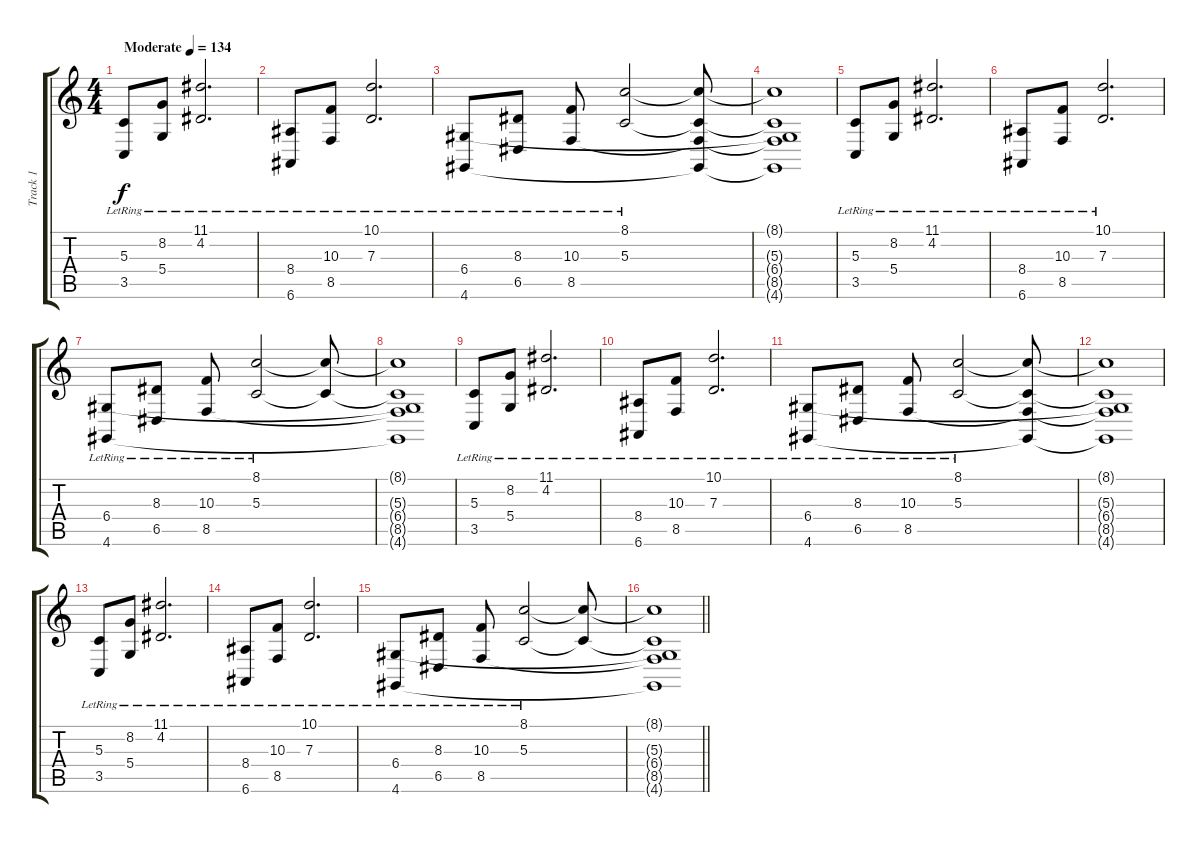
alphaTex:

\track ("Track 1" "Track 1") {instrument acousticgrandpiano}
\staff {score tabs}
\tuning (E4 B3 G3 D3 A2 E2) {hide}
\ts (4 4)
\tempo (134 "Moderate")
\clef g2
\ks c
(5.3{lr} 3.5{lr}).8{dy f instrument acousticgrandpiano} (8.2{lr} 5.4{lr}).8 (11.1{lr} 4.2{lr}).2{d} |
(8.4{lr} 6.6{lr}).8 (10.3{lr} 8.5{lr}).8 (10.1{lr} 7.3{lr}).2{d} |
(6.4{lr} 4.6{lr}).8 (8.3{lr} 6.5{lr}).8 (10.3{lr} 8.5{lr}).8 (8.1{lr} 5.3{lr}).2 (8.1{t} 5.3{t} 8.5{t} 4.6{t}).8 |
(8.1{t} 5.3{t} 6.4{t} 8.5{t} 4.6{t}).1 |
(5.3{lr} 3.5{lr}).8 (8.2{lr} 5.4{lr}).8 (11.1{lr} 4.2{lr}).2{d} |
(8.4{lr} 6.6{lr}).8 (10.3{lr} 8.5{lr}).8 (10.1{lr} 7.3{lr}).2{d} |
(6.4{lr} 4.6{lr}).8 (8.3{lr} 6.5{lr}).8 (10.3{lr} 8.5{lr}).8 (8.1{lr} 5.3{lr}).2 (8.1{t} 5.3{t}).8 |
(8.1{t} 5.3{t} 6.4{t} 8.5{t} 4.6{t}).1 |
(5.3{lr} 3.5{lr}).8 (8.2{lr} 5.4{lr}).8 (11.1{lr} 4.2{lr}).2{d} |
(8.4{lr} 6.6{lr}).8 (10.3{lr} 8.5{lr}).8 (10.1{lr} 7.3{lr}).2{d} |
(6.4{lr} 4.6{lr}).8 (8.3{lr} 6.5{lr}).8 (10.3{lr} 8.5{lr}).8 (8.1{lr} 5.3{lr}).2 (8.1{t} 5.3{t} 8.5{t} 4.6{t}).8 |
(8.1{t} 5.3{t} 6.4{t} 8.5{t} 4.6{t}).1 |
(5.3{lr} 3.5{lr}).8 (8.2{lr} 5.4{lr}).8 (11.1{lr} 4.2{lr}).2{d} |
(8.4{lr} 6.6{lr}).8 (10.3{lr} 8.5{lr}).8 (10.1{lr} 7.3{lr}).2{d} |
(6.4{lr} 4.6{lr}).8 (8.3{lr} 6.5{lr}).8 (10.3{lr} 8.5{lr}).8 (8.1{lr} 5.3{lr}).2 (8.1{t} 5.3{t}).8 |
\barLineRight lightlight
(8.1{t} 5.3{t} 6.4{t} 8.5{t} 4.6{t}).1
